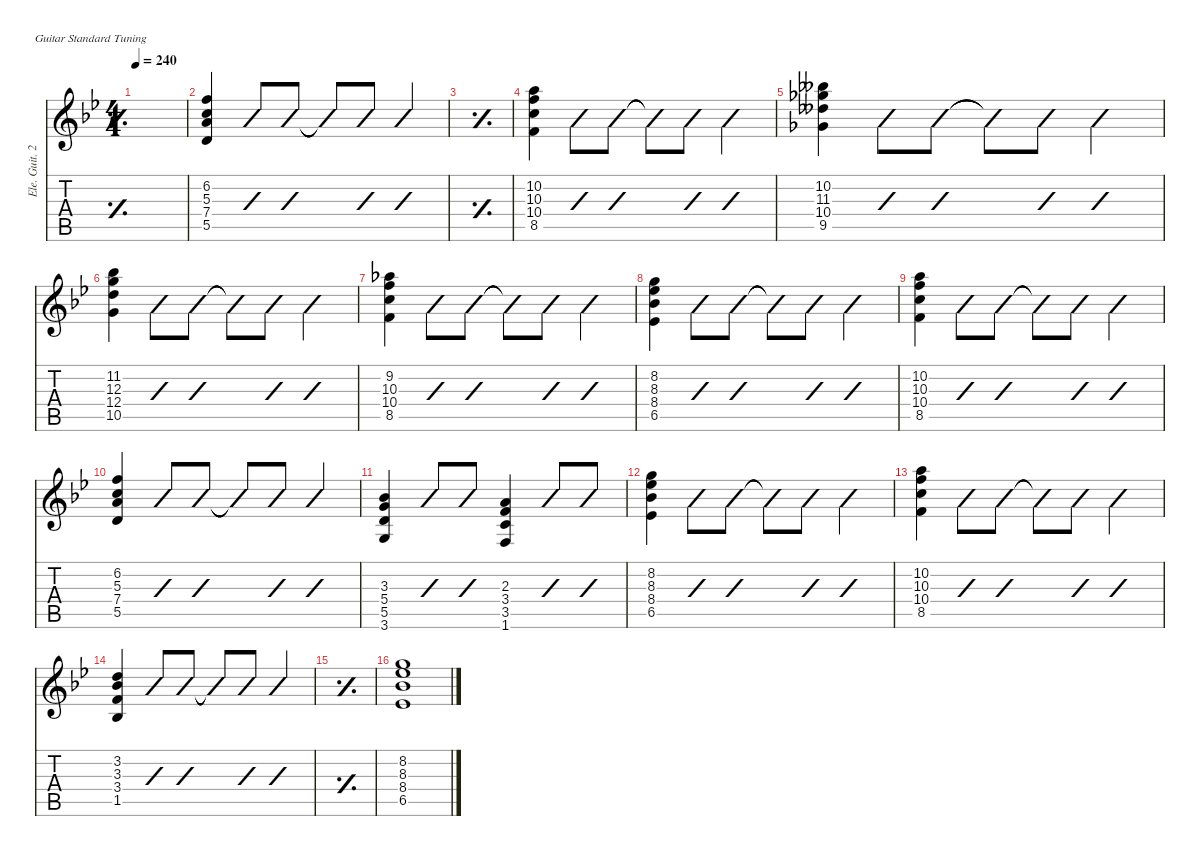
\defaultSystemsLayout 4
\hideDynamics
\bracketExtendMode nobrackets
\otherSystemsTrackNameOrientation horizontal
\track ("Ele. Guit. 2" "Ele. Guit. 2") {defaultSystemsLayout 4 instrument distortionguitar}
\staff {score tabs}
\tuning (E4 B3 G3 D3 A2 E2)
\ts (4 4)
\tempo 240
\clef g2
\simile simple
\scale
0.945263
\ks bb
|
\simile none
\scale
0.945263 (5.5{acc forcenatural} 7.4{acc forcenatural} 5.3{acc forcenatural} 6.2{acc forcenatural}).4{beam Up} (5.5{acc forcenatural} 7.4{acc forcenatural} 5.3{acc forcenatural} 6.2{acc forcenatural}).8{slashed beam Up} (5.5{acc forcenatural} 7.4{acc forcenatural} 5.3{acc forcenatural} 6.2{acc forcenatural}).8{slashed beam Up} (5.5{t acc forcenatural} 7.4{t acc forcenatural} 5.3{t acc forcenatural} 6.2{t acc forcenatural}).8{slashed beam Up} (5.5{acc forcenatural} 7.4{acc forcenatural} 5.3{acc forcenatural} 6.2{acc forcenatural}).8{slashed beam Up} (5.5{acc forcenatural} 7.4{acc forcenatural} 5.3{acc forcenatural} 6.2{acc forcenatural}).4{slashed beam Up} |
\simile simple
\scale
0.945263 |
\simile none
\scale
1.16421 (8.5{acc forcenatural} 10.4{acc forcenatural} 10.3{acc forcenatural} 10.2{acc forcenatural}).4{beam Down} (8.5{acc forcenatural} 10.4{acc forcenatural} 10.3{acc forcenatural} 10.2{acc forcenatural}).8{slashed beam Down} (8.5{acc forcenatural} 10.4{acc forcenatural} 10.3{acc forcenatural} 10.2{acc forcenatural}).8{slashed beam Down} (8.5{t acc forcenatural} 10.4{t acc forcenatural} 10.3{t acc forcenatural} 10.2{t acc forcenatural}).8{slashed beam Down} (8.5{acc forcenatural} 10.4{acc forcenatural} 10.3{acc forcenatural} 10.2{acc forcenatural}).8{slashed beam Down} (8.5{acc forcenatural} 10.4{acc forcenatural} 10.3{acc forcenatural} 10.2{acc forcenatural}).4{slashed beam Down} |
\scale
0.945263 (9.5{acc b} 10.4{acc bb} 11.3{acc b} 10.2{acc bb}).4{beam Down} (9.5{acc b} 10.4{acc bb} 11.3{acc b} 10.2{acc bb}).8{slashed beam Down} (9.5{acc b} 10.4{acc bb} 11.3{acc b} 10.2{acc bb}).8{slashed beam Down} (9.5{t acc b} 10.4{t acc bb} 11.3{t acc b} 10.2{t acc bb}).8{slashed beam Down} (9.5{acc b} 10.4{acc bb} 11.3{acc b} 10.2{acc bb}).8{slashed beam Down} (9.5{acc b} 10.4{acc bb} 11.3{acc b} 10.2{acc bb}).4{slashed beam Down} |
\scale
0.945263 (10.5{acc forcenatural} 12.4{acc forcenatural} 12.3{acc forcenatural} 11.2{acc b}).4{beam Down} (10.5{acc forcenatural} 12.4{acc forcenatural} 12.3{acc forcenatural} 11.2{acc b}).8{slashed beam Down} (10.5{acc forcenatural} 12.4{acc forcenatural} 12.3{acc forcenatural} 11.2{acc b}).8{slashed beam Down} (10.5{t acc forcenatural} 12.4{t acc forcenatural} 12.3{t acc forcenatural} 11.2{t acc b}).8{slashed beam Down} (10.5{acc forcenatural} 12.4{acc forcenatural} 12.3{acc forcenatural} 11.2{acc b}).8{slashed beam Down} (10.5{acc forcenatural} 12.4{acc forcenatural} 12.3{acc forcenatural} 11.2{acc b}).4{slashed beam Down} |
\scale
0.945263 (8.5{acc forcenatural} 10.4{acc forcenatural} 10.3{acc forcenatural} 9.2{acc b}).4{beam Down} (8.5{acc forcenatural} 10.4{acc forcenatural} 10.3{acc forcenatural} 9.2{acc b}).8{slashed beam Down} (8.5{acc forcenatural} 10.4{acc forcenatural} 10.3{acc forcenatural} 9.2{acc b}).8{slashed beam Down} (8.5{t acc forcenatural} 10.4{t acc forcenatural} 10.3{t acc forcenatural} 9.2{t acc b}).8{slashed beam Down} (8.5{acc forcenatural} 10.4{acc forcenatural} 10.3{acc forcenatural} 9.2{acc b}).8{slashed beam Down} (8.5{acc forcenatural} 10.4{acc forcenatural} 10.3{acc forcenatural} 9.2{acc b}).4{slashed beam Down} |
\scale
1.16421 (6.5{acc b} 8.4{acc b} 8.3{acc b} 8.2{acc forcenatural}).4{beam Down} (6.5{acc b} 8.4{acc b} 8.3{acc b} 8.2{acc forcenatural}).8{slashed beam Down} (6.5{acc b} 8.4{acc b} 8.3{acc b} 8.2{acc forcenatural}).8{slashed beam Down} (6.5{t acc b} 8.4{t acc b} 8.3{t acc b} 8.2{t acc forcenatural}).8{slashed beam Down} (6.5{acc b} 8.4{acc b} 8.3{acc b} 8.2{acc forcenatural}).8{slashed beam Down} (6.5{acc b} 8.4{acc b} 8.3{acc b} 8.2{acc forcenatural}).4{slashed beam Down} |
\scale
0.945263 (8.5{acc forcenatural} 10.4{acc forcenatural} 10.3{acc forcenatural} 10.2{acc forcenatural}).4{beam Down} (8.5{acc forcenatural} 10.4{acc forcenatural} 10.3{acc forcenatural} 10.2{acc forcenatural}).8{slashed beam Down} (8.5{acc forcenatural} 10.4{acc forcenatural} 10.3{acc forcenatural} 10.2{acc forcenatural}).8{slashed beam Down} (8.5{t acc forcenatural} 10.4{t acc forcenatural} 10.3{t acc forcenatural} 10.2{t acc forcenatural}).8{slashed beam Down} (8.5{acc forcenatural} 10.4{acc forcenatural} 10.3{acc forcenatural} 10.2{acc forcenatural}).8{slashed beam Down} (8.5{acc forcenatural} 10.4{acc forcenatural} 10.3{acc forcenatural} 10.2{acc forcenatural}).4{slashed beam Down} |
\scale
0.945263 (5.5{acc forcenatural} 7.4{acc forcenatural} 5.3{acc forcenatural} 6.2{acc forcenatural}).4{beam Up} (5.5{acc forcenatural} 7.4{acc forcenatural} 5.3{acc forcenatural} 6.2{acc forcenatural}).8{slashed beam Up} (5.5{acc forcenatural} 7.4{acc forcenatural} 5.3{acc forcenatural} 6.2{acc forcenatural}).8{slashed beam Up} (5.5{t acc forcenatural} 7.4{t acc forcenatural} 5.3{t acc forcenatural} 6.2{t acc forcenatural}).8{slashed beam Up} (5.5{acc forcenatural} 7.4{acc forcenatural} 5.3{acc forcenatural} 6.2{acc forcenatural}).8{slashed beam Up} (5.5{acc forcenatural} 7.4{acc forcenatural} 5.3{acc forcenatural} 6.2{acc forcenatural}).4{slashed beam Up} |
\scale
0.945263 (3.6{acc forcenatural} 5.5{acc forcenatural} 5.4{acc forcenatural} 3.3{acc b}).4{beam Up} (3.6{acc forcenatural} 5.5{acc forcenatural} 5.4{acc forcenatural} 3.3{acc b}).8{slashed beam Up} (3.6{acc forcenatural} 5.5{acc forcenatural} 5.4{acc forcenatural} 3.3{acc b}).8{slashed beam Up} (1.6{acc forcenatural} 3.5{acc forcenatural} 3.4{acc forcenatural} 2.3{acc forcenatural}).4{beam Up} (1.6{acc forcenatural} 3.5{acc forcenatural} 3.4{acc forcenatural} 2.3{acc forcenatural}).8{slashed beam Up} (1.6{acc forcenatural} 3.5{acc forcenatural} 3.4{acc forcenatural} 2.3{acc forcenatural}).8{slashed beam Up} |
\scale
1.16421 (6.5{acc b} 8.4{acc b} 8.3{acc b} 8.2{acc forcenatural}).4{beam Down} (6.5{acc b} 8.4{acc b} 8.3{acc b} 8.2{acc forcenatural}).8{slashed beam Down} (6.5{acc b} 8.4{acc b} 8.3{acc b} 8.2{acc forcenatural}).8{slashed beam Down} (6.5{t acc b} 8.4{t acc b} 8.3{t acc b} 8.2{t acc forcenatural}).8{slashed beam Down} (6.5{acc b} 8.4{acc b} 8.3{acc b} 8.2{acc forcenatural}).8{slashed beam Down} (6.5{acc b} 8.4{acc b} 8.3{acc b} 8.2{acc forcenatural}).4{slashed beam Down} |
\scale
0.945263 (8.5{acc forcenatural} 10.4{acc forcenatural} 10.3{acc forcenatural} 10.2{acc forcenatural}).4{beam Down} (8.5{acc forcenatural} 10.4{acc forcenatural} 10.3{acc forcenatural} 10.2{acc forcenatural}).8{slashed beam Down} (8.5{acc forcenatural} 10.4{acc forcenatural} 10.3{acc forcenatural} 10.2{acc forcenatural}).8{slashed beam Down} (8.5{t acc forcenatural} 10.4{t acc forcenatural} 10.3{t acc forcenatural} 10.2{t acc forcenatural}).8{slashed beam Down} (8.5{acc forcenatural} 10.4{acc forcenatural} 10.3{acc forcenatural} 10.2{acc forcenatural}).8{slashed beam Down} (8.5{acc forcenatural} 10.4{acc forcenatural} 10.3{acc forcenatural} 10.2{acc forcenatural}).4{slashed beam Down} |
\scale
0.945263 (3.2{acc forcenatural} 3.3{acc b} 3.4{acc forcenatural} 1.5{acc b}).4{beam Up} (3.2{acc forcenatural} 3.3{acc b} 3.4{acc forcenatural} 1.5{acc b}).8{slashed beam Up} (3.2{acc forcenatural} 3.3{acc b} 3.4{acc forcenatural} 1.5{acc b}).8{slashed beam Up} (3.2{t acc forcenatural} 3.3{t acc b} 3.4{t acc forcenatural} 1.5{t acc b}).8{slashed beam Up} (3.2{acc forcenatural} 3.3{acc b} 3.4{acc forcenatural} 1.5{acc b}).8{slashed beam Up} (3.2{acc forcenatural} 3.3{acc b} 3.4{acc forcenatural} 1.5{acc b}).4{slashed beam Up} |
\simile simple
\scale
0.945263 |
\simile none
\scale
1.15979 (6.5{acc b} 8.4{acc b} 8.3{acc b} 8.2{acc forcenatural}).1{beam Down}
